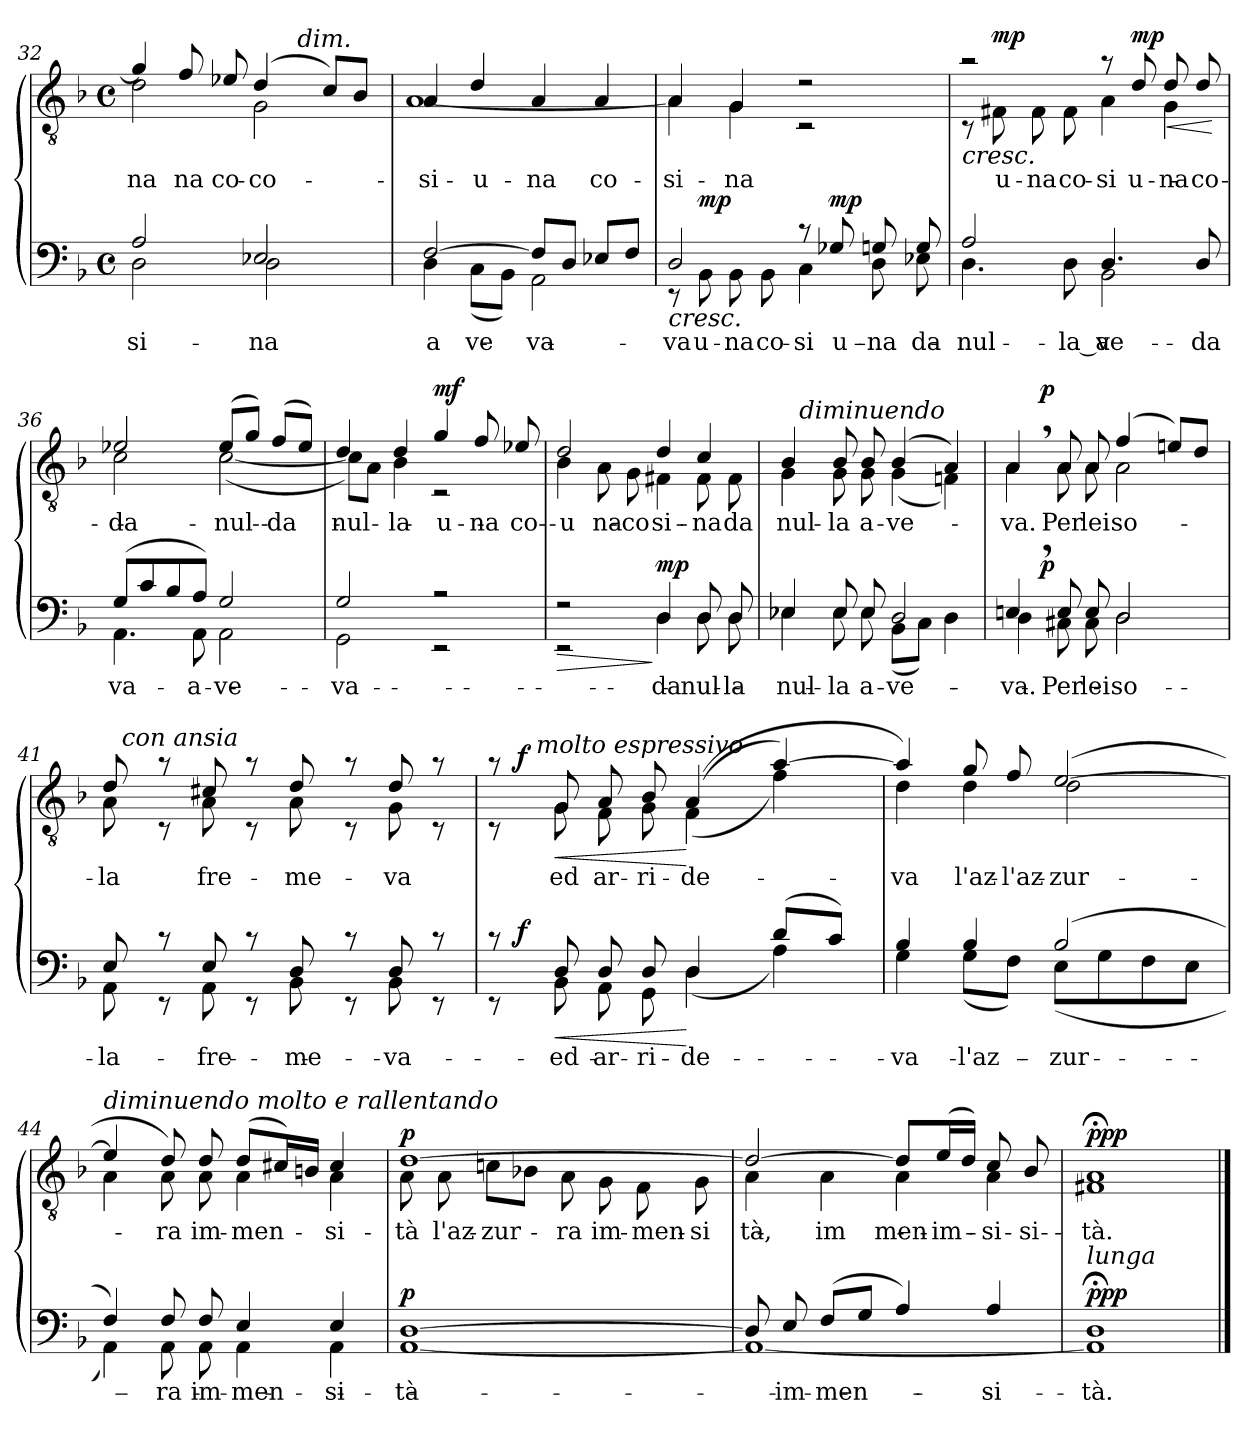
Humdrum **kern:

**kern	**text	**dynam	**kern	**text	**dynam
*part2	*part2	*part2	*part1	*part1	*part1
*staff2	*staff2	*staff2	*staff1	*staff1	*staff1
!!LO:PB:g=z
*clefF4	*	*	*clefGv2	*	*
*k[b-]	*	*	*k[b-]	*	*
*d:	*	*	*d:	*	*
*M4/4	*	*	*M4/4	*	*
*met(c)	*	*	*met(c)	*	*
=32	=32	=32	=32	=32	=32
*^	*	*	*^	*	*
*	*	*	*	*	*^	*	*
2A/	2D\	-si-	.	4g/]	2d\	2ryy	na	.
.	.	.	.	8f/	.	.	-na	.
.	.	.	.	8e-X/	.	.	co-	.
2E-X/	2D\	-na	.	(4d/	2G\	8ryy	co-	.
.	.	.	.	.	.	32ryy	.	.
!	!	!	!	!	!	!LO:TX:a:i:t=dim.	!	!
.	.	.	.	.	.	4ryy	.	.
.	.	.	.	8c/L)	.	.	.	.
.	.	.	.	8B-/J	.	.	.	.
.	.	.	.	.	.	16.ryy	.	.
*	*	*	*	*	*v	*v	*	*
=33	=33	=33	=33	=33	=33	=33	=33
[>2F/	4D\	-a-	.	4A/	[<1A	-si-	.
.	(8C\L	-ve-	.	4d/	.	u-	.
.	8BB-\J)	.	.	.	.	.	.
8F/L]	2AA\	-va	.	4A/	.	-na	.
8D/J	.	.	.	.	.	.	.
8E-X/L	.	.	.	4A/	.	co-	.
8F/J	.	.	.	.	.	.	.
=34	=34	=34	=34	=34	=34	=34	=34
!	!	!	!LO:HP:b	!	!	!	!
2D/	8rEE	va	<	4A/	4A\]	-si-	.
!	!	!	!LO:DY:b	!	!	!	!
.	8BB-\	-u-	mp	.	.	.	.
.	8BB-\	-na	.	4G/	4G\	na	.
.	8BB-\	co-	.	.	.	.	.
8rc	4C\	-si-	.	2r	2rC	.	.
!	!	!	!LO:DY:n=1:a	!	!	!	!
8G-/	.	u-	[ mp	.	.	.	.
8G/	8D\	-na	.	.	.	.	.
8G/	8E-X\	da	.	.	.	.	.
=35	=35	=35	=35	=35	=35	=35	=35
!	!	!	!	!	!	!	!LO:HP:b
!	!	!	!	!	!	!	!LO:HP:n=1:b
2A/	4.D\	nul-	.	2ra	8rC	.	< <
!	!	!	!	!	!	!	!LO:DY:b
.	.	.	.	.	8F#X\	-u-	mp
.	.	.	.	.	8F#\	-na	.
.	8D\	-la_a-	.	.	8F#\	co-	.
4.D/	2BB-\	-ve-	.	8ra	4A\	-si-	[
!	!	!	!	!	!	!	!LO:HP:n=1:b
!	!	!	!	!	!	!	!LO:DY:n=1:a
.	.	.	.	8d/	.	u-	[ < mp
.	.	.	.	8d/	4G\	-na	.
8D/	.	da	.	8d/	.	co-	.
*v	*v	*	*	*	*	*	*
*	*	*	*v	*v	*	*
.	.	.	.	.	[
!!LO:LB:g=z
=36	=36	=36	=36	=36	=36
*^	*	*	*^	*	*
(8G/L	4.AA\	-va	.	2e-X/	2c\	da	.
8c/	.	.	.	.	.	.	.
8B-/	.	.	.	.	.	.	.
8A/J)	8AA\	a-	.	.	.	.	.
2G/	2AA\	-ve-	.	(8e-/L	([<2c\	nul-	.
.	.	.	.	8g/J)	.	.	.
.	.	.	.	(8f/L	.	da	.
.	.	.	.	8e-/J)	.	.	.
=37	=37	=37	=37	=37	=37	=37	=37
2G/	2GG\	va-	.	4d/	8c\L])	-nul-	.
.	.	.	.	.	8A\J	.	.
.	.	.	.	4d/	4B-\	-la	.
!	!	!	!	!	!	!	!LO:DY:b
2r	2rEE	.	.	4g/	2rC	u-	mf
.	.	.	.	8f/	.	-na	.
.	.	.	.	8e-X/	.	co-	.
=38	=38	=38	=38	=38	=38	=38	=38
!	!	!	!LO:HP:b	!	!	!	!
2r	2rEE	.	>	2d/	4B-\	u-	.
.	.	.	.	.	8A\	-na	.
.	.	.	.	.	8G\	co-	.
!	!	!	!LO:DY:n=1:a	!	!	!	!
4D/	4D\	-da	] mp	4d/	4F#X\	-si-	.
8D/	8D\	nul-	.	4c/	8F#\	-na	.
8D/	8D\	-la	.	.	8F#\	da	.
=39	=39	=39	=39	=39	=39	=39	=39
*	*	*	*	*	*^	*	*
4E-X/	4E-X\	nul-	.	4B-/	4G\	16ryy	nul-	.
!	!	!	!	!	!	!LO:TX:a:i:t=diminuendo	!	!
.	.	.	.	.	.	2...ryy	.	.
8E-/	8E-\	-la	.	8B-/	8G\	.	-la	.
8E-/	8E-\	a-	.	8B-/	8G\	.	a-	.
2D/	(8BB-\L	-ve-	.	(4B-/	(4G\	.	-ve-	.
.	8C\J)	.	.	.	.	.	.	.
.	4D\	.	.	4A/)	4Fn\)	.	.	.
!!LO:LB:g=z	!!	!!
=40	=40	=40	=40	=40	=40	=40	=40	=40
*	*^	*	*	*	*	*	*	*
4En,>/	4D\	8.ryy	-va.	.	4A,>/	4A\	8.ryy	-va.	.
!	!	!	!	!LO:DY:a	!	!	!	!	!LO:DY:a
.	.	2ryy	.	p	.	.	2ryy	.	p
8E/	8C#X\	.	Per	.	8A/	8A\	.	Per	.
8E/	8C#\	.	lei	.	8A/	8A\	.	lei	.
2D/	2D\	.	so-	.	(4f/	2A\	.	so-	.
.	.	4ryy	.	.	.	.	4ryy	.	.
.	.	.	.	.	8en/L)	.	.	.	.
.	.	.	.	.	8d/J	.	.	.	.
.	.	16ryy	.	.	.	.	16ryy	.	.
*	*v	*v	*	*	*	*	*	*	*
=41	=41	=41	=41	=41	=41	=41	=41	=41
8E/	8AA\	-la	.	8d/	8A\	32ryy	-la	.
!	!	!	!	!	!	!LO:TX:a:i:t=con ansia	!	!
.	.	.	.	.	.	2ryy	.	.
8rc	8rEE	.	.	8ra	8rC	.	.	.
8E/	8AA\	fre-	.	8c#X/	8A\	.	fre-	.
8rc	8rEE	.	.	8ra	8rC	.	.	.
8D/	8BB-\	-me-	.	8d/	8A\	.	-me-	.
.	.	.	.	.	.	4...ryy	.	.
8rc	8rEE	.	.	8ra	8rC	.	.	.
8D/	8BB-\	-va-	.	8d/	8G\	.	-va	.
8rc	8rEE	.	.	8ra	8rC	.	.	.
=42	=42	=42	=42	=42	=42	=42	=42	=42
*	*^	*	*	*	*	*^	*	*
8rc	8rEE	16ryy	.	.	8ra	8rC	16ryy	16.ryy	.	.
!	!	!	!	!LO:DY:a	!	!	!	!	!	!LO:DY:a
.	.	2...ryy	.	f	.	.	2...ryy	.	.	f
!	!	!	!	!	!	!	!	!LO:TX:a:i:t=molto espressivo	!	!
.	.	.	.	.	.	.	.	2ryy	.	.
!	!	!	!	!LO:HP:b	!	!	!	!	!	!LO:HP:b
8D/	8BB-\	.	-ed	<	8G/	8G\	.	.	-ed	<
8D/	8AA\	.	ar-	.	8A/	8F\	.	.	ar-	.
8D/	8GG\	.	-ri-	.	8B-/	8G\	.	.	-ri-	.
4D/	(4D\	.	-de-	[	((4A/	(4F\	.	.	-de-	[
.	.	.	.	.	.	.	.	4ryy	.	.
(8d/L	4A\)	.	.	.	[>4a/)	4f\)	.	.	.	.
.	.	.	.	.	.	.	.	8ryy	.	.
8c/J)	.	.	.	.	.	.	.	.	.	.
.	.	.	.	.	.	.	.	32ryy	.	.
*	*v	*v	*	*	*	*	*	*	*	*
*	*	*	*	*	*v	*v	*v	*	*
=43	=43	=43	=43	=43	=43	=43	=43
4B-/	4G\	-va	.	4a/])	4d\	-va	.
4B-/	(8G\L	l'az-	.	8g/	4d\	l'az-	.
.	8F\J)	.	.	8f/	.	l'az-	.
(2B-/	(8E\L	-zur-	.	([>2e/	2d\	-zur-	.
.	8G\	.	.	.	.	.	.
.	8F\	.	.	.	.	.	.
.	8E\J	.	.	.	.	.	.
!!LO:LB:g=z	!!
=44	=44	=44	=44	=44	=44	=44	=44
!	!	!	!	!LO:TX:a:i:t=diminuendo molto e rallentando	!	!	!
4F/)	4AA\)	.	.	4e/]	4A\	.	.
8F/	8AA\	-ra	.	8d/)	8A\	-ra	.
8F/	8AA\	im-	.	8d/	8A\	im-	.
4E/	4AA\	-men-	.	(8d/L	4A\	-men-	.
.	.	.	.	16c#X/L)	.	.	.
.	.	.	.	16Bn/JJ	.	.	.
4E/	4AA\	-si-	.	4c#/	4A\	-si-	.
=45	=45	=45	=45	=45	=45	=45	=45
!	!	!	!LO:DY:a	!	!	!	!LO:DY:a
[>1D	[<1AA	-tà	p	[>1d	8A\	tà	p
.	.	.	.	.	8A\	l'az-	.
.	.	.	.	.	8cn\L	-zur-	.
.	.	.	.	.	8B-X\J	.	.
.	.	.	.	.	8A\	-ra	.
.	.	.	.	.	8G\	im-	.
.	.	.	.	.	8F\	-men-	.
.	.	.	.	.	8G\	-si-	.
=46	=46	=46	=46	=46	=46	=46	=46
8D/]	1AA_	.	.	2d/_	4A\	-tà,	.
8E/	.	im-	.	.	.	.	.
(8F/L	.	-men-	.	.	4A\	im-	.
8G/J	.	.	.	.	.	.	.
4A/)	.	.	.	8d/L]	4A\	-men-	.
.	.	.	.	(16e/L	.	-im-	.
.	.	.	.	16d/JJ)	.	.	.
4A/	.	-si-	.	8c/	4A\	-si-	.
.	.	.	.	8B-/	.	-si-	.
=47	=47	=47	=47	=47	=47	=47	=47
!LO:TX:a:i:t=lunga	!	!	!	!	!	!	!
!	!	!	!LO:DY:a	!	!	!	!LO:DY:a
1D;<	1AA]	-tà.	ppp	1A;<	1F#X	tà.	ppp
*v	*v	*	*	*	*	*	*
*	*	*	*v	*v	*	*
==	==	==	==	==	==
*-	*-	*-	*-	*-	*-
